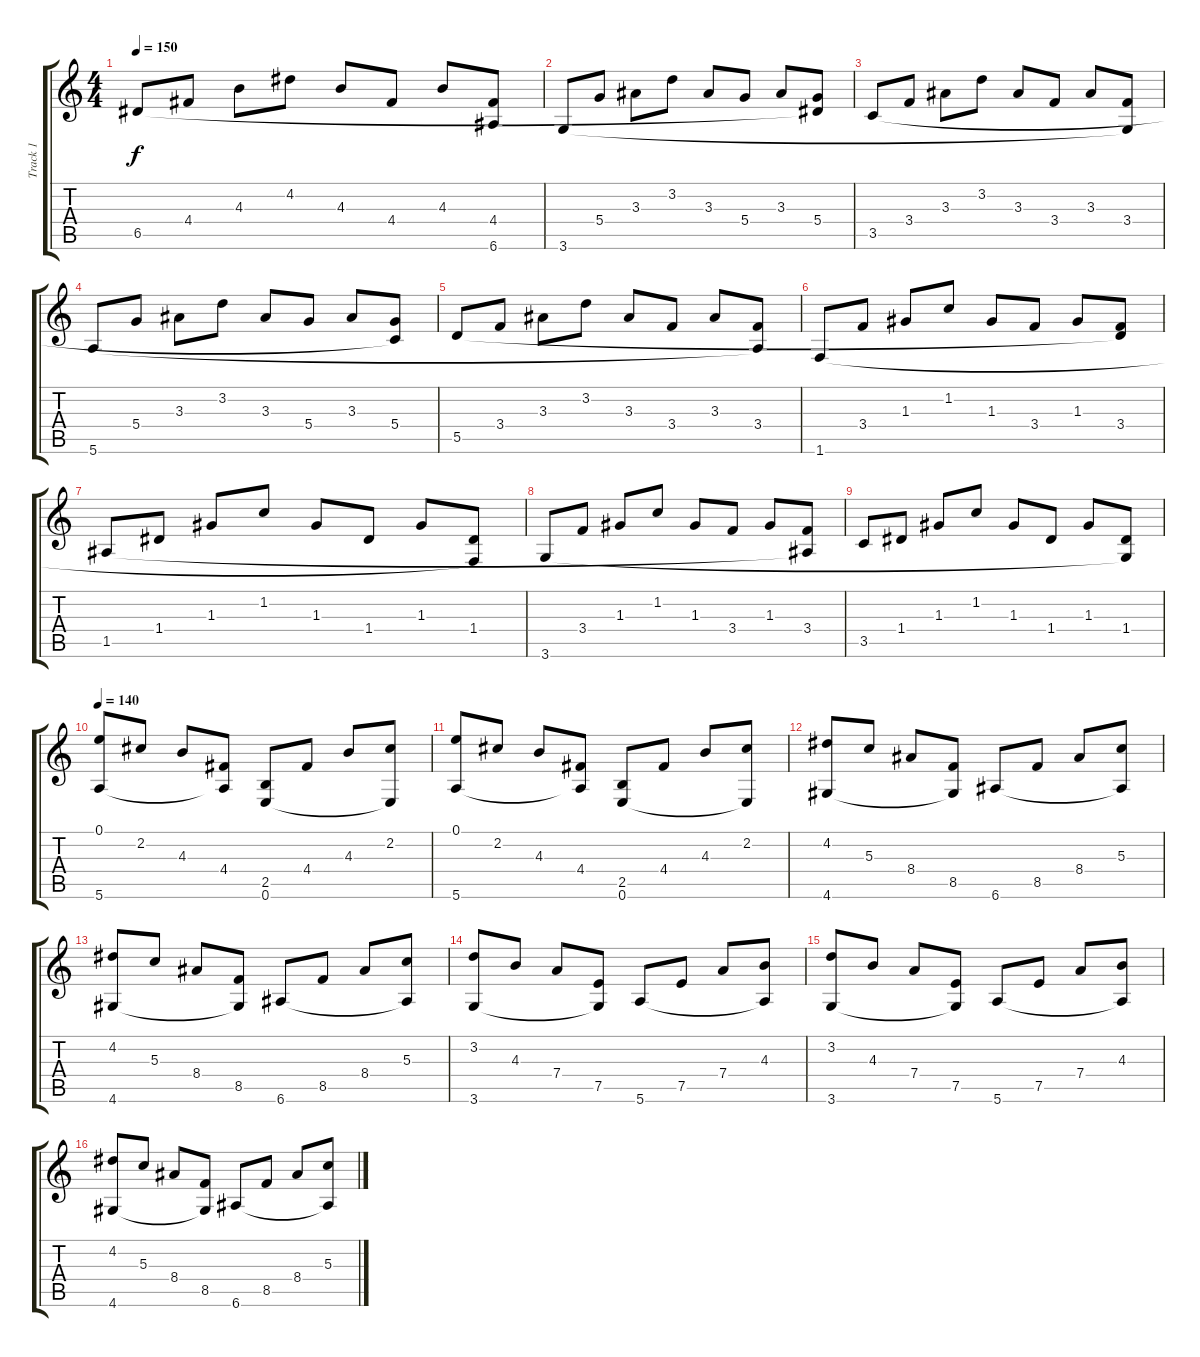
\track ("Track 1" "Track 1") {instrument acousticguitarnylon}
\staff {score tabs}
\tuning (E4 B3 G3 D3 A2 E2) {hide}
\ts (4 4)
\tempo 150
\clef g2
\ks c
6.5.8{dy f} 4.4.8 4.3.8 4.2.8 4.3.8 4.4.8 4.3.8 (4.4 6.6{t}).8 |
3.6.8 5.4.8 3.3.8 3.2.8 3.3.8 5.4.8 3.3.8 (5.4 6.5{t}).8 |
3.5.8 3.4.8 3.3.8 3.2.8 3.3.8 3.4.8 3.3.8 (3.4 3.6{t}).8 |
5.6.8 5.4.8 3.3.8 3.2.8 3.3.8 5.4.8 3.3.8 (5.4 3.5{t}).8 |
5.5.8 3.4.8 3.3.8 3.2.8 3.3.8 3.4.8 3.3.8 (3.4 5.6{t}).8 |
1.6.8 3.4.8 1.3.8 1.2.8 1.3.8 3.4.8 1.3.8 (3.4 5.5{t}).8 |
1.5.8 1.4.8 1.3.8 1.2.8 1.3.8 1.4.8 1.3.8 (1.4 1.6{t}).8 |
3.6.8 3.4.8 1.3.8 1.2.8 1.3.8 3.4.8 1.3.8 (3.4 1.5{t}).8 |
3.5.8 1.4.8 1.3.8 1.2.8 1.3.8 1.4.8 1.3.8 (1.4 3.6{t}).8 |
\tempo 140
(0.1 5.6).8 2.2.8 4.3.8 (4.4 5.6{t}).8 (2.5 0.6).8 4.4.8 4.3.8 (2.2 0.6{t}).8 |
(0.1 5.6).8 2.2.8 4.3.8 (4.4 5.6{t}).8 (2.5 0.6).8 4.4.8 4.3.8 (2.2 0.6{t}).8 |
(4.2 4.6).8 5.3.8 8.4.8 (8.5 4.6{t}).8 6.6.8 8.5.8 8.4.8 (5.3 6.6{t}).8 |
(4.2 4.6).8 5.3.8 8.4.8 (8.5 4.6{t}).8 6.6.8 8.5.8 8.4.8 (5.3 6.6{t}).8 |
(3.2 3.6).8 4.3.8 7.4.8 (7.5 3.6{t}).8 5.6.8 7.5.8 7.4.8 (4.3 5.6{t}).8 |
(3.2 3.6).8 4.3.8 7.4.8 (7.5 3.6{t}).8 5.6.8 7.5.8 7.4.8 (4.3 5.6{t}).8 |
(4.2 4.6).8 5.3.8 8.4.8 (8.5 4.6{t}).8 6.6.8 8.5.8 8.4.8 (5.3 6.6{t}).8
